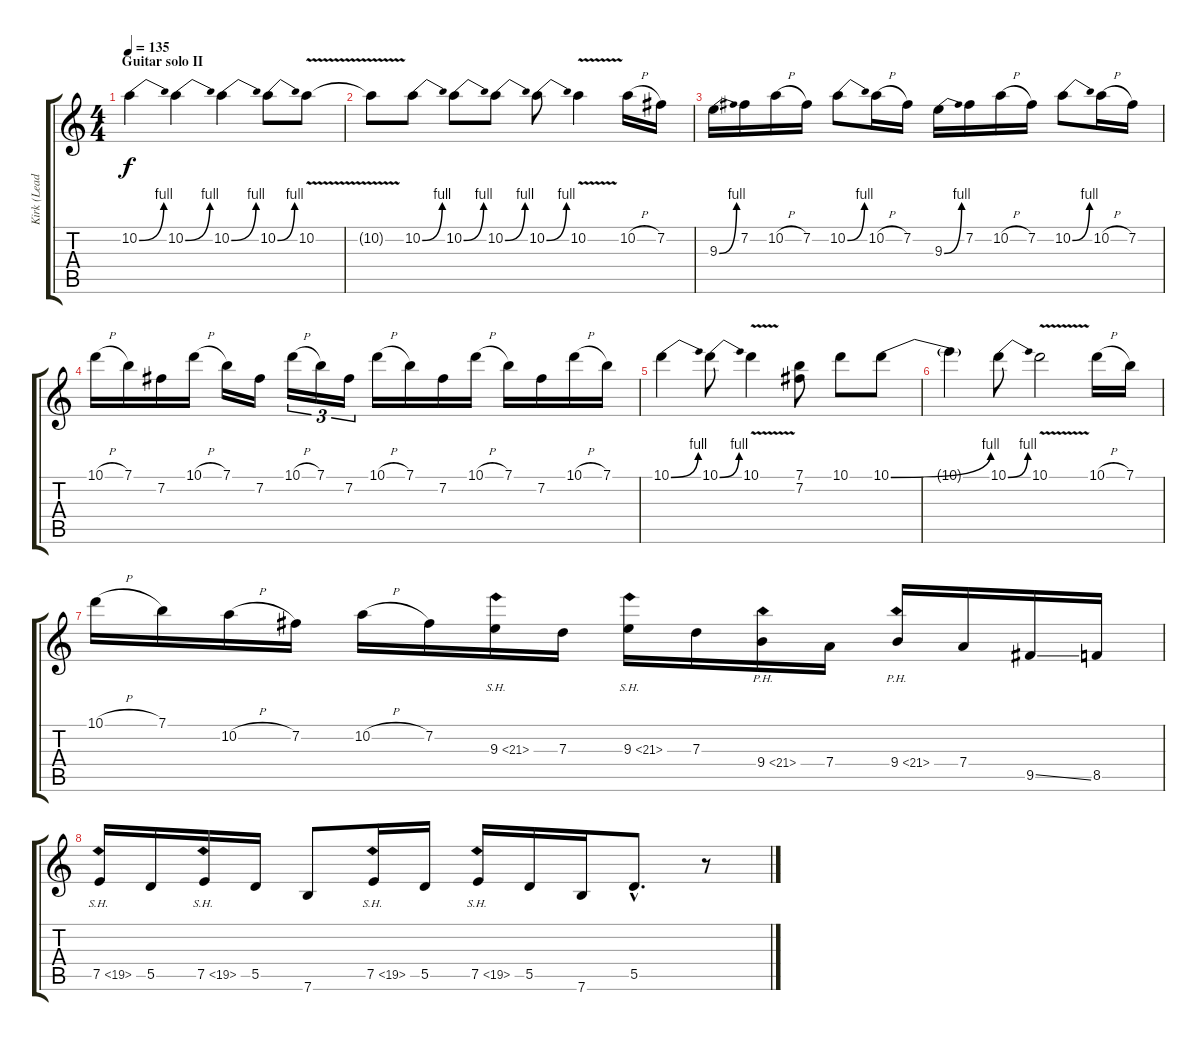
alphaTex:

\track ("Kirk (Lead Guitar)" "Kirk (Lead") {instrument distortionguitar}
\staff {score tabs}
\tuning (E4 B3 G3 D3 A2 E2) {hide}
\ts (4 4)
\section ("" "Guitar solo II")
\tempo 135
\clef g2
\ks c
10.2{be (bend 0 0 60 4)}.4{dy f} 10.2{be (bend 0 0 60 4)}.4 10.2{be (bend 0 0 60 4)}.4 10.2{be (bend 0 0 60 4)}.8 10.2{v}.8 |
10.2{t}.8 10.2{be (bend 0 0 60 4)}.8 10.2{be (bend 0 0 60 4)}.8 10.2{be (bend 0 0 60 4)}.8 10.2{be (bend 0 0 60 4)}.8 10.2{v}.4 10.2{h}.16 7.2.16 |
9.3{be (bend 0 0 60 4)}.16 7.2.16 10.2{h}.16 7.2.16 10.2{be (bend 0 0 60 4)}.8 10.2{h}.16 7.2.16 9.3{be (bend 0 0 60 4)}.16 7.2.16 10.2{h}.16 7.2.16 10.2{be (bend 0 0 60 4)}.8 10.2{h}.16 7.2.16 |
10.1{h}.16 7.1.16 7.2.16 10.1{h}.16 7.1.16 7.2.16 10.1{h}.16{tu (3 2)} 7.1.16{tu (3 2)} 7.2.16{tu (3 2)} 10.1{h}.16 7.1.16 7.2.16 10.1{h}.16 7.1.16 7.2.16 10.1{h}.16 7.1.16 |
10.1{be (bend 0 0 60 4)}.4 10.1{be (bend 0 0 60 4)}.8 10.1{v}.4 (7.1 7.2).8 10.1.8 10.1{be (bend 0 0 60 4)}.8 |
10.1{t}.4 10.1{be (bend 0 0 60 4)}.8 10.1{v}.2 10.1{h}.16 7.1.16 |
10.1{h}.16 7.1.16 10.2{h}.16 7.2.16 10.2{h}.16 7.2.16 9.3{sh 12}.16 7.3.16 9.3{sh 12}.16 7.3.16 9.4{ph 12}.16 7.4.16 9.4{ph 12}.16 7.4.16 9.5{ss}.16 8.5.16 |
7.5{sh 12}.16 5.5.16 7.5{sh 12}.16 5.5.16 7.6.8 7.5{sh 12}.16 5.5.16 7.5{sh 12}.16 5.5.16 7.6.16 5.5{hac}.8{d} r.8
